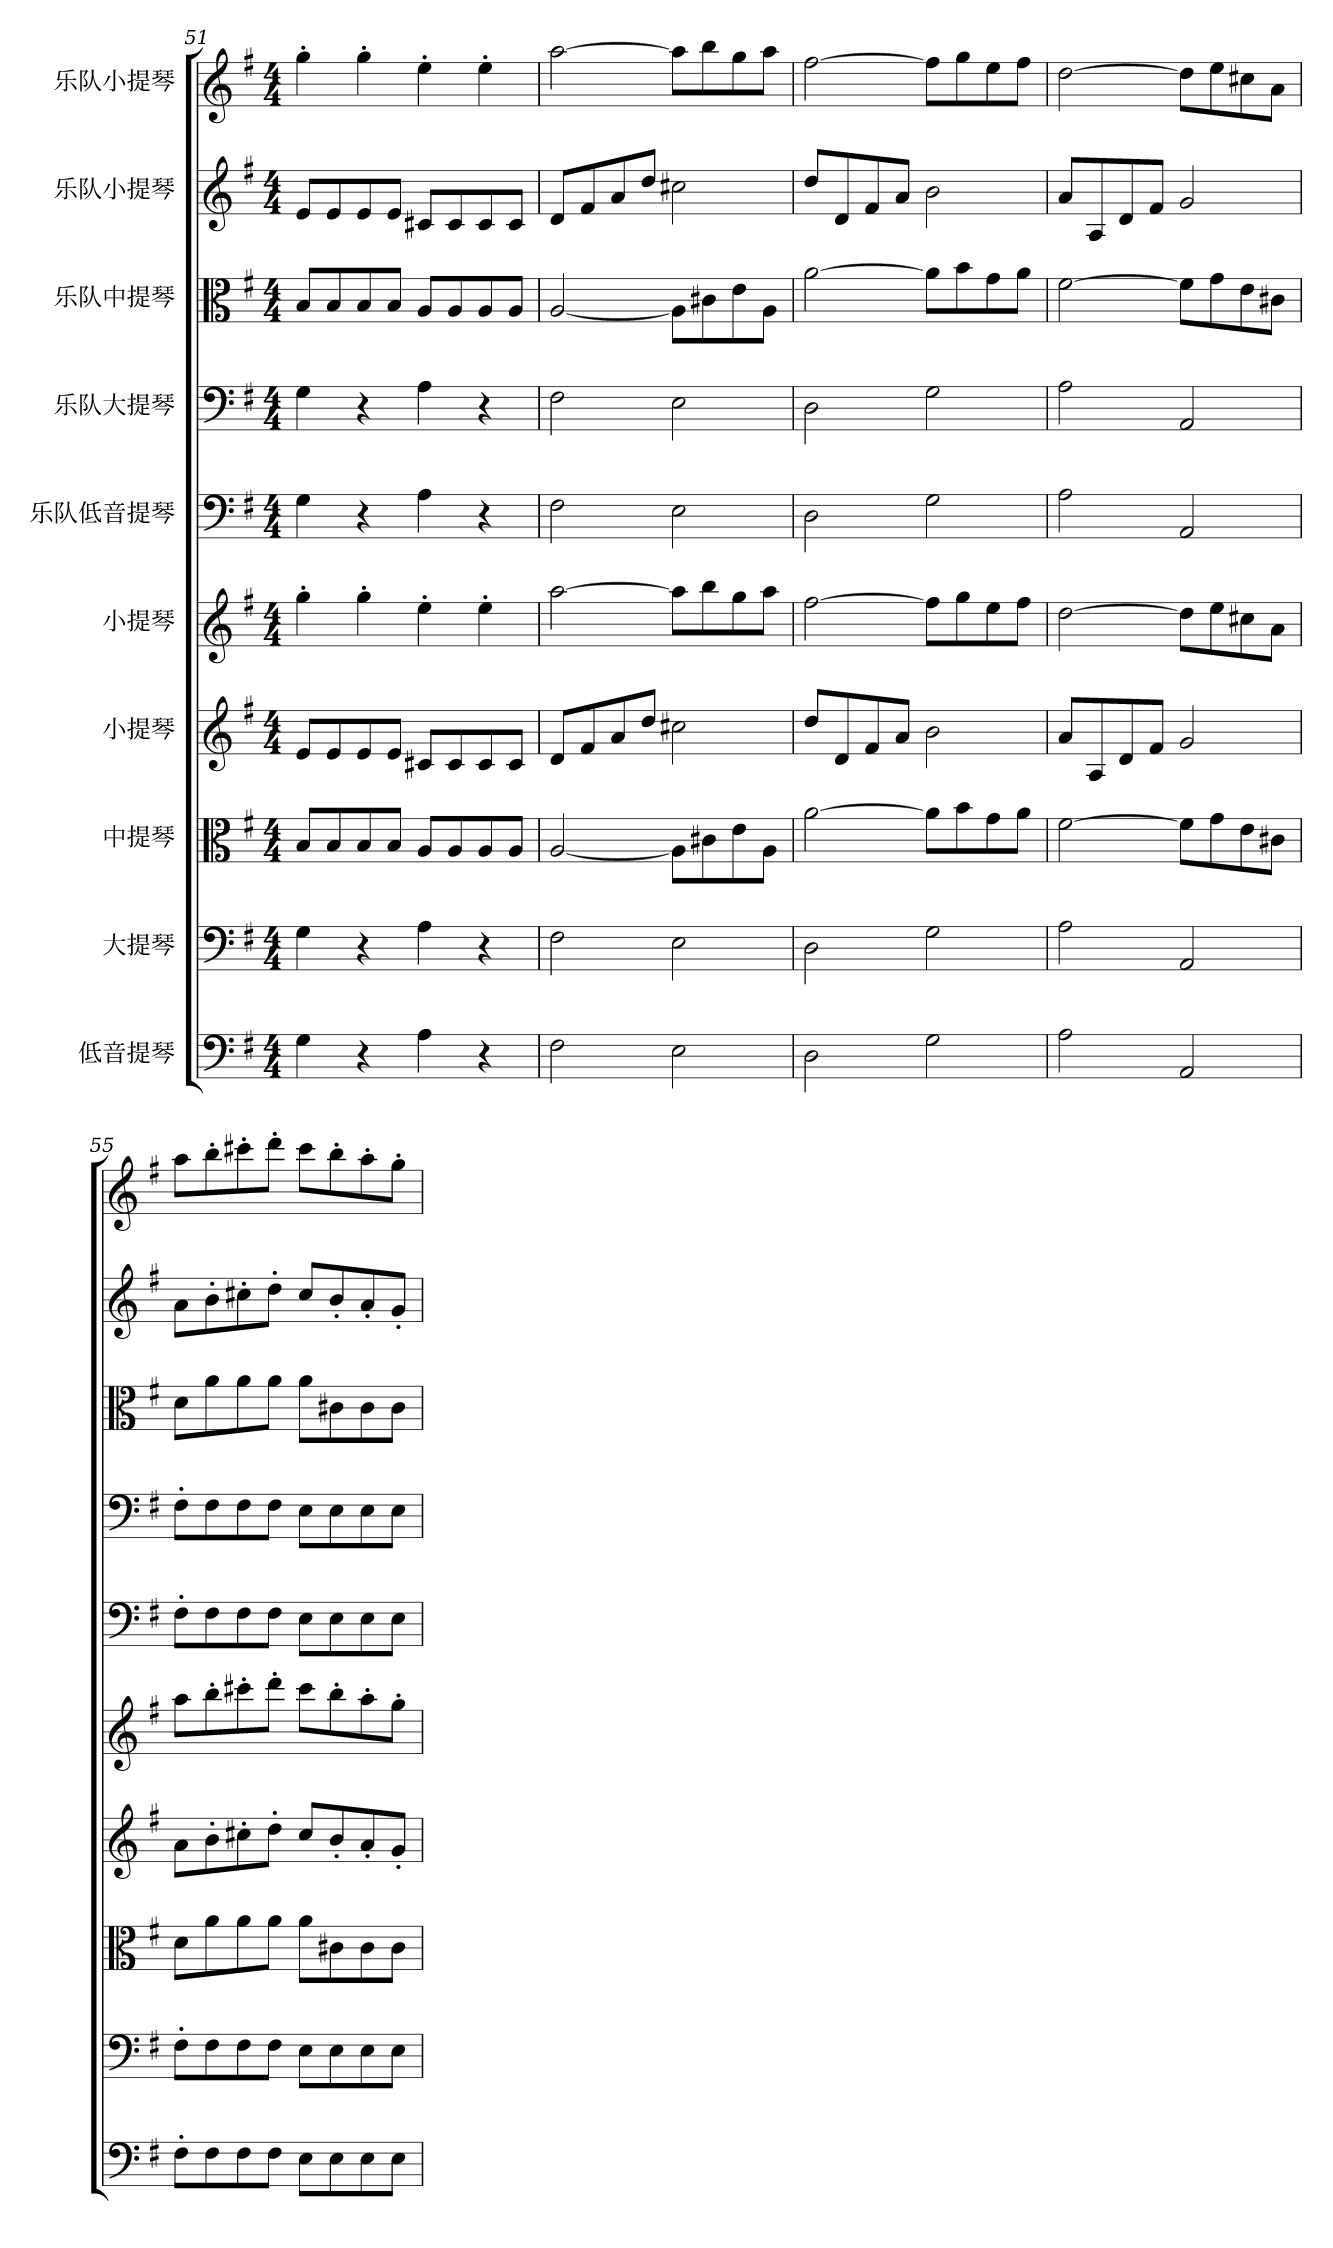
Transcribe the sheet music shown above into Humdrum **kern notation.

**kern	**kern	**kern	**kern	**kern	**kern	**kern	**kern	**kern	**kern
*part10	*part9	*part8	*part7	*part6	*part5	*part4	*part3	*part2	*part1
*staff10	*staff9	*staff8	*staff7	*staff6	*staff5	*staff4	*staff3	*staff2	*staff1
*I"低音提琴	*I"大提琴	*I"中提琴	*I"小提琴	*I"小提琴	*I"乐队低音提琴	*I"乐队大提琴	*I"乐队中提琴	*I"乐队小提琴	*I"乐队小提琴
!!LO:PB:g=z
*clefF4	*clefF4	*clefC3	*clefG2	*clefG2	*clefF4	*clefF4	*clefC3	*clefG2	*clefG2
*ITrd7c12	*	*	*	*	*ITrd7c12	*	*	*	*
*k[f#]	*k[f#]	*k[f#]	*k[f#]	*k[f#]	*k[f#]	*k[f#]	*k[f#]	*k[f#]	*k[f#]
*M4/4	*M4/4	*M4/4	*M4/4	*M4/4	*M4/4	*M4/4	*M4/4	*M4/4	*M4/4
*MM240	*MM240	*MM240	*MM240	*MM240	*MM240	*MM240	*MM240	*MM240	*MM240
=51	=51	=51	=51	=51	=51	=51	=51	=51	=51
4GG\	4G\	8B/L	8e/L	4gg'\	4GG\	4G\	8B/L	8e/L	4gg'\
.	.	8B/	8e/	.	.	.	8B/	8e/	.
4r	4r	8B/	8e/	4gg'\	4r	4r	8B/	8e/	4gg'\
.	.	8B/J	8e/J	.	.	.	8B/J	8e/J	.
4AA\	4A\	8A/L	8c#X/L	4ee'\	4AA\	4A\	8A/L	8c#X/L	4ee'\
.	.	8A/	8c#/	.	.	.	8A/	8c#/	.
4r	4r	8A/	8c#/	4ee'\	4r	4r	8A/	8c#/	4ee'\
.	.	8A/J	8c#/J	.	.	.	8A/J	8c#/J	.
=52	=52	=52	=52	=52	=52	=52	=52	=52	=52
2FF#\	2F#\	[2A/	8d/L	[2aa\	2FF#\	2F#\	[2A/	8d/L	[2aa\
.	.	.	8f#/	.	.	.	.	8f#/	.
.	.	.	8a/	.	.	.	.	8a/	.
.	.	.	8dd/J	.	.	.	.	8dd/J	.
2EE\	2E\	8A\L]	2cc#X\	8aa\L]	2EE\	2E\	8A\L]	2cc#X\	8aa\L]
.	.	8c#X\	.	8bb\	.	.	8c#X\	.	8bb\
.	.	8e\	.	8gg\	.	.	8e\	.	8gg\
.	.	8A\J	.	8aa\J	.	.	8A\J	.	8aa\J
=53	=53	=53	=53	=53	=53	=53	=53	=53	=53
2DD\	2D\	[2a\	8dd/L	[2ff#\	2DD\	2D\	[2a\	8dd/L	[2ff#\
.	.	.	8d/	.	.	.	.	8d/	.
.	.	.	8f#/	.	.	.	.	8f#/	.
.	.	.	8a/J	.	.	.	.	8a/J	.
2GG\	2G\	8a\L]	2b\	8ff#\L]	2GG\	2G\	8a\L]	2b\	8ff#\L]
.	.	8b\	.	8gg\	.	.	8b\	.	8gg\
.	.	8g\	.	8ee\	.	.	8g\	.	8ee\
.	.	8a\J	.	8ff#\J	.	.	8a\J	.	8ff#\J
=54	=54	=54	=54	=54	=54	=54	=54	=54	=54
2AA\	2A\	[2f#\	8a/L	[2dd\	2AA\	2A\	[2f#\	8a/L	[2dd\
.	.	.	8A/	.	.	.	.	8A/	.
.	.	.	8d/	.	.	.	.	8d/	.
.	.	.	8f#/J	.	.	.	.	8f#/J	.
2AAA/	2AA/	8f#\L]	2g/	8dd\L]	2AAA/	2AA/	8f#\L]	2g/	8dd\L]
.	.	8g\	.	8ee\	.	.	8g\	.	8ee\
.	.	8e\	.	8cc#X\	.	.	8e\	.	8cc#X\
.	.	8c#X\J	.	8a\J	.	.	8c#X\J	.	8a\J
!!LO:PB:g=z
=55	=55	=55	=55	=55	=55	=55	=55	=55	=55
*	*	*	*	*	*	*	*	*	*MM244
8FF#'\L	8F#'\L	8d\L	8a\L	8aa\L	8FF#'\L	8F#'\L	8d\L	8a\L	8aa\L
8FF#\	8F#\	8a\	8b'\	8bb'\	8FF#\	8F#\	8a\	8b'\	8bb'\
8FF#\	8F#\	8a\	8cc#X'\	8ccc#X'\	8FF#\	8F#\	8a\	8cc#X'\	8ccc#X'\
8FF#\J	8F#\J	8a\J	8dd'\J	8ddd'\J	8FF#\J	8F#\J	8a\J	8dd'\J	8ddd'\J
8EE\L	8E\L	8a\L	8cc#/L	8ccc#\L	8EE\L	8E\L	8a\L	8cc#/L	8ccc#\L
8EE\	8E\	8c#X\	8b'/	8bb'\	8EE\	8E\	8c#X\	8b'/	8bb'\
8EE\	8E\	8c#\	8a'/	8aa'\	8EE\	8E\	8c#\	8a'/	8aa'\
8EE\J	8E\J	8c#\J	8g'/J	8gg'\J	8EE\J	8E\J	8c#\J	8g'/J	8gg'\J
=	=	=	=	=	=	=	=	=	=
*-	*-	*-	*-	*-	*-	*-	*-	*-	*-
